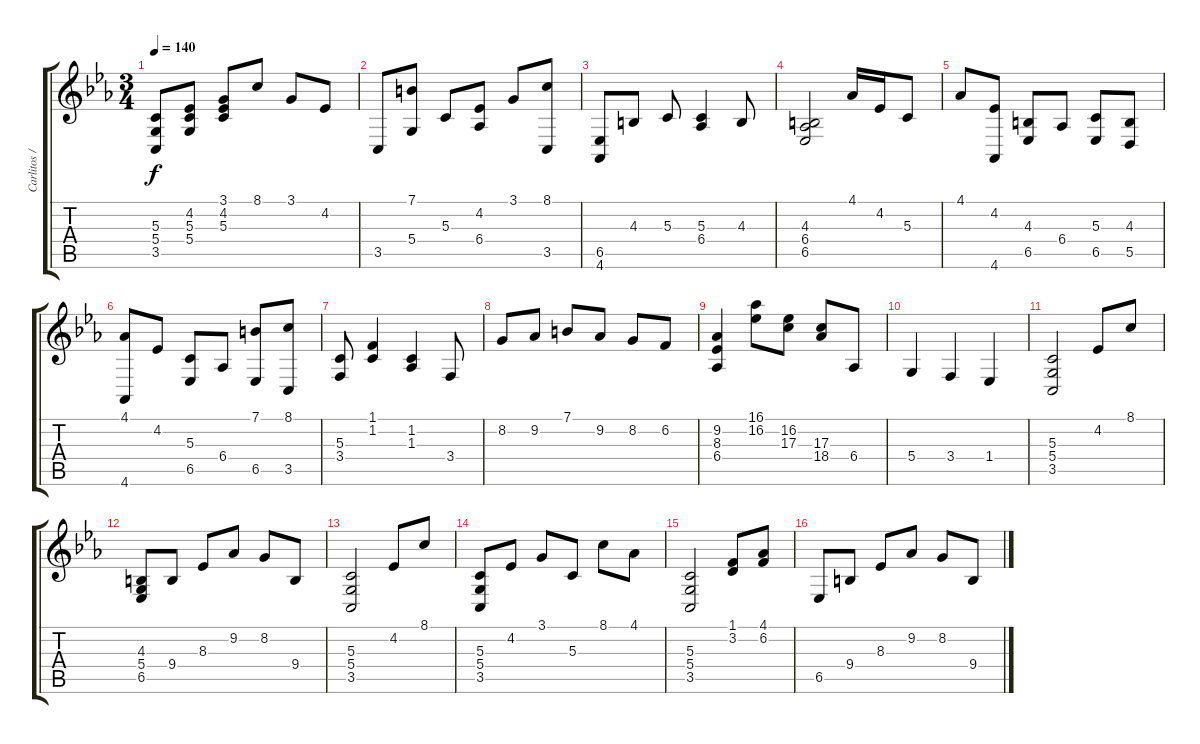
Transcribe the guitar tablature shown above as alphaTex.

\track ("Carlitos / Ale" "Carlitos /") {instrument harpsichord}
\staff {score tabs}
\tuning (E4 B3 G3 D3 A2 E2) {hide}
\ts (3 4)
\tempo 140
\clef g2
\ks cminor
(5.3 5.4 3.5).8{dy f} (4.2 5.3 5.4).8 (3.1 4.2 5.3).8 8.1.8 3.1.8 4.2.8 |
3.5.8 (7.1 5.4).8 5.3.8 (4.2 6.4).8 3.1.8 (8.1 3.5).8 |
(6.5 4.6).8 4.3.8 5.3.8 (5.3 6.4).4 4.3.8 |
(4.3 6.4 6.5).2 4.1.16 4.2.16 5.3.8 |
4.1.8 (4.2 4.6).8 (4.3 6.5).8 6.4.8 (5.3 6.5).8 (4.3 5.5).8 |
(4.1 4.6).8 4.2.8 (5.3 6.5).8 6.4.8 (7.1 6.5).8 (8.1 3.5).8 |
(5.3 3.4).8 (1.1 1.2).4 (1.2 1.3).4 3.4.8 |
8.2.8 9.2.8 7.1.8 9.2.8 8.2.8 6.2.8 |
(9.2 8.3 6.4).4 (16.1 16.2).8 (16.2 17.3).8 (17.3 18.4).8 6.4.8 |
5.4.4 3.4.4 1.4.4 |
(5.3 5.4 3.5).2 4.2.8 8.1.8 |
(4.3 5.4 6.5).8 9.4.8 8.3.8 9.2.8 8.2.8 9.4.8 |
(5.3 5.4 3.5).2 4.2.8 8.1.8 |
(5.3 5.4 3.5).8 4.2.8 3.1.8 5.3.8 8.1.8 4.1.8 |
(5.3 5.4 3.5).2 (1.1 3.2).8 (4.1 6.2).8 |
6.5.8 9.4.8 8.3.8 9.2.8 8.2.8 9.4.8
